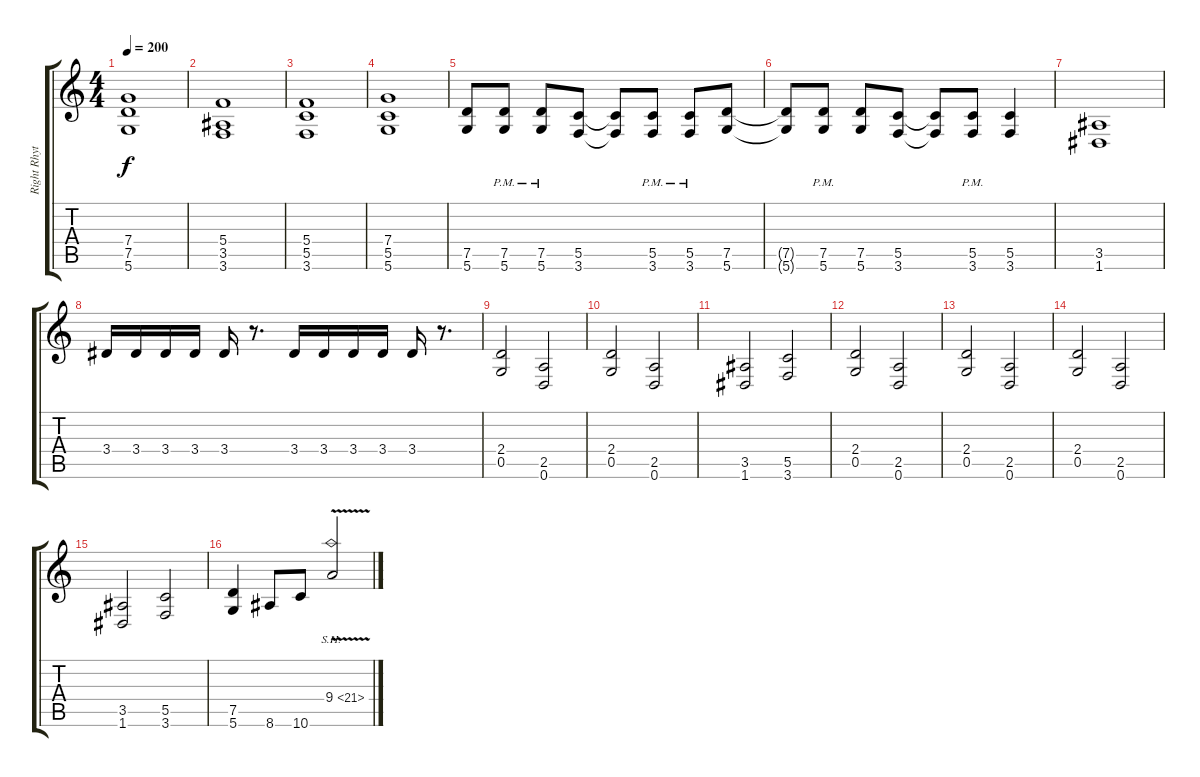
\track ("Right Rhythm Gtr" "Right Rhyt") {instrument distortionguitar}
\staff {score tabs}
\tuning (D4 A3 F3 C3 G2 D2) {hide}
\ts (4 4)
\tempo 200
\clef g2
\ks c
(7.4 7.5 5.6).1{dy f} |
(5.4 3.5 3.6).1 |
(5.4 5.5 3.6).1 |
(7.4 5.5 5.6).1 |
(7.5 5.6).8 (7.5{pm} 5.6{pm}).8 (7.5{pm} 5.6{pm}).8 (5.5 3.6).8 (5.5{t} 3.6{t}).8 (5.5{pm} 3.6{pm}).8 (5.5{pm} 3.6{pm}).8 (7.5 5.6).8 |
(7.5{t} 5.6{t}).8 (7.5{pm} 5.6{pm}).8 (7.5 5.6).8 (5.5 3.6).8 (5.5{t} 3.6{t}).8 (5.5{pm} 3.6{pm}).8 (5.5 3.6).4 |
(3.5 1.6).1 |
3.4.16 3.4.16 3.4.16 3.4.16 3.4.16 r.8{d} 3.4.16 3.4.16 3.4.16 3.4.16 3.4.16 r.8{d} |
(2.4 0.5).2 (2.5 0.6).2 |
(2.4 0.5).2 (2.5 0.6).2 |
(3.5 1.6).2 (5.5 3.6).2 |
(2.4 0.5).2 (2.5 0.6).2 |
(2.4 0.5).2 (2.5 0.6).2 |
(2.4 0.5).2 (2.5 0.6).2 |
(3.5 1.6).2 (5.5 3.6).2 |
(7.5 5.6).4 8.6.8 10.6.8 9.4{sh 12 v}.2
